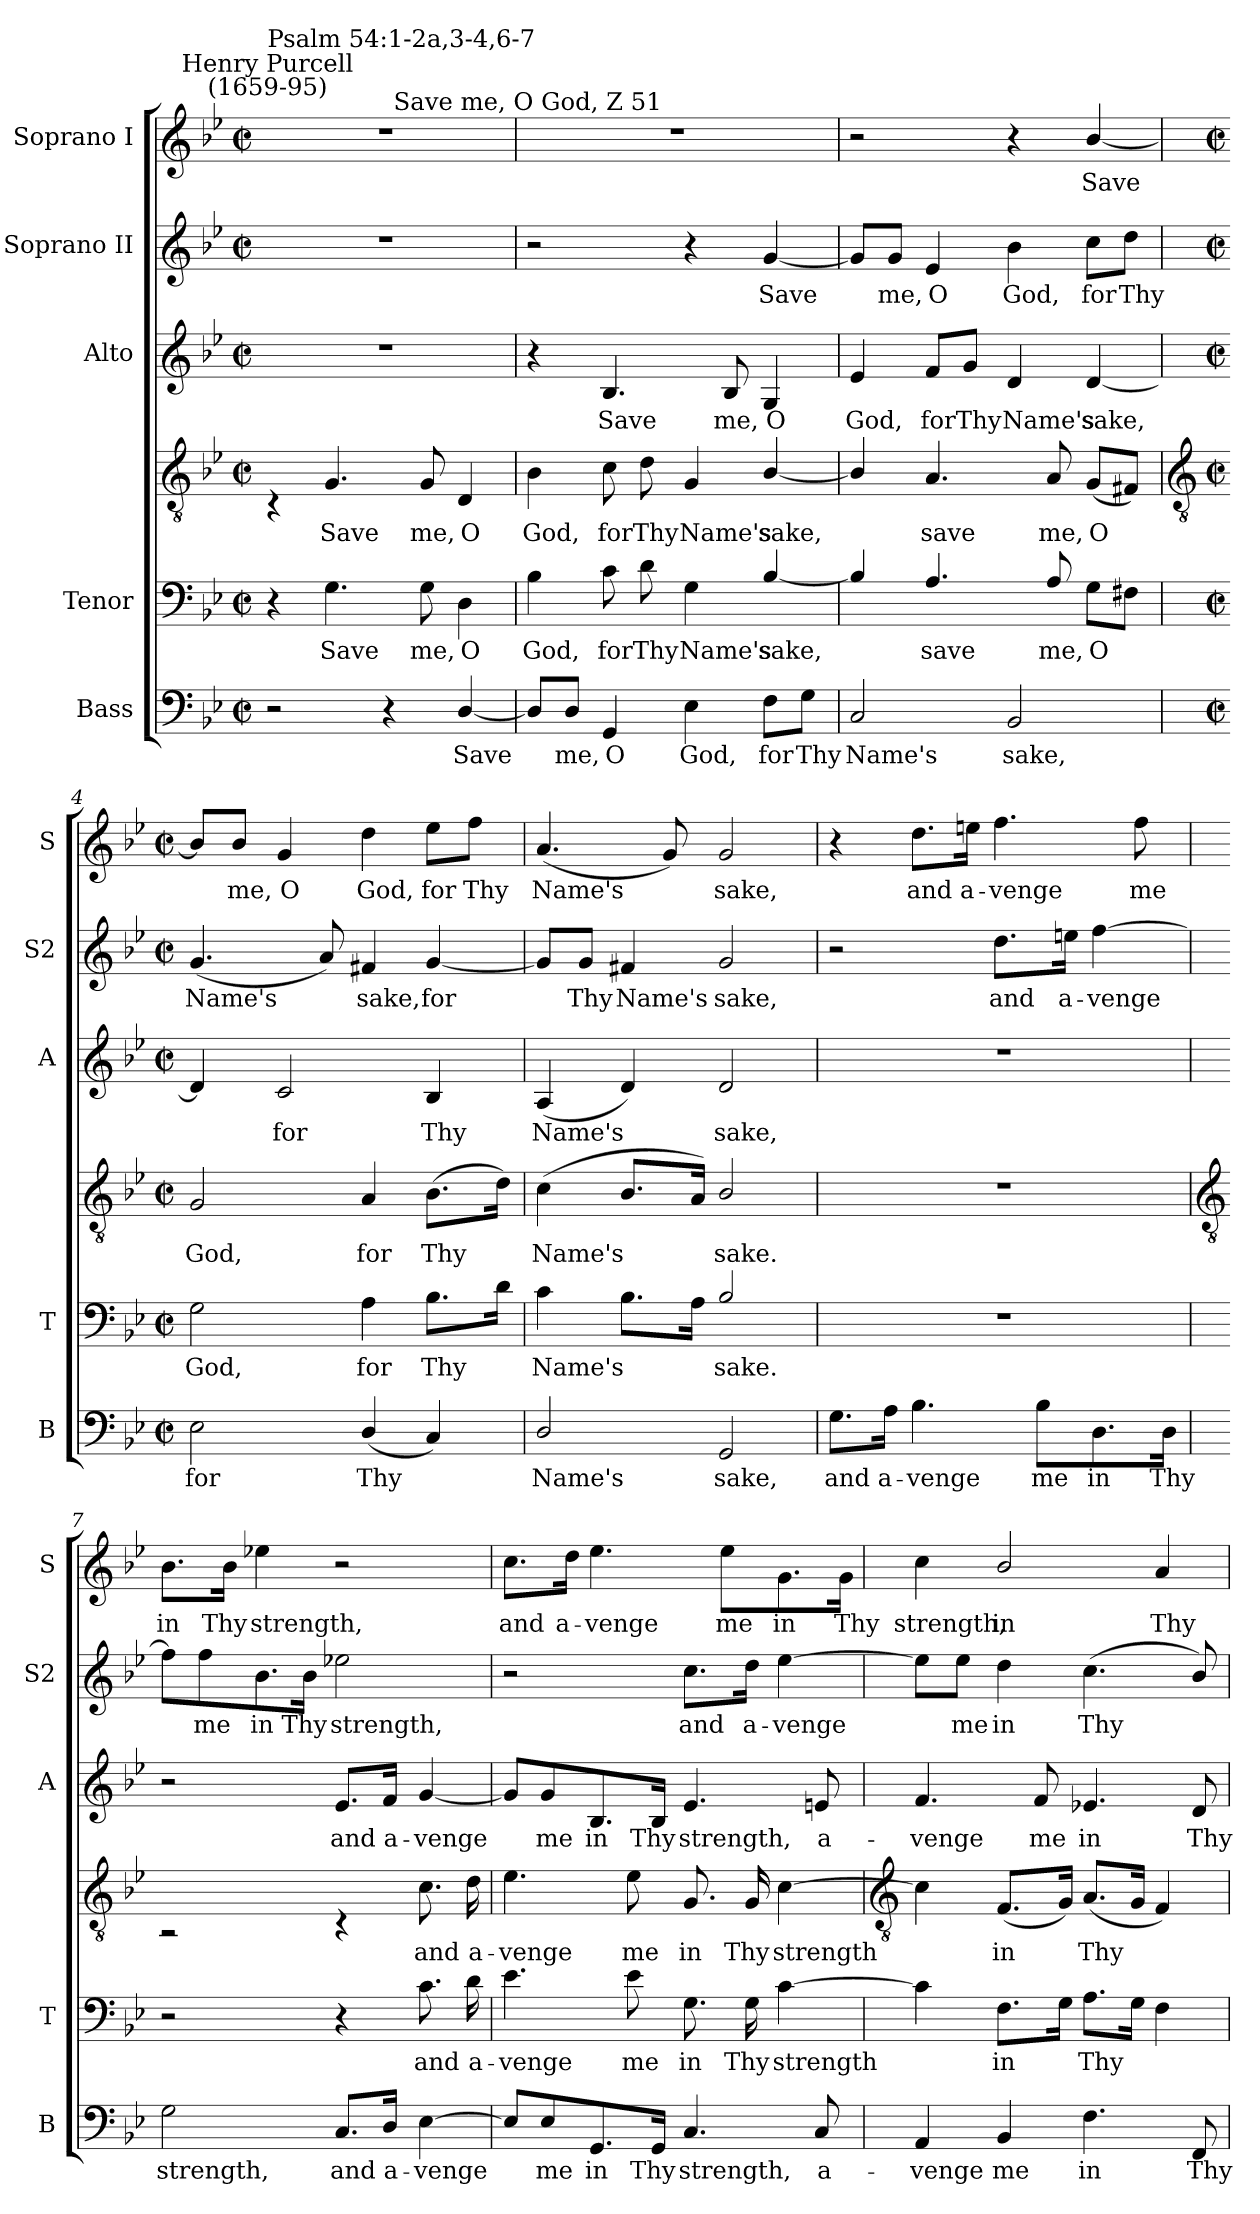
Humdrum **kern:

**kern	**text	**kern	**text	**kern	**text	**kern	**text	**kern	**text	**kern	**text
*part5	*part5	*part4	*part4	*part4	*part4	*part3	*part3	*part2	*part2	*part1	*part1
*staff6	*staff6	*staff5	*staff5	*staff4	*staff4	*staff3	*staff3	*staff2	*staff2	*staff1	*staff1
*I"Bass	*	*I"Tenor	*	*	*	*I"Alto	*	*I"Soprano II	*	*I"Soprano I	*
*I'B	*	*I'T	*	*	*	*I'A	*	*I'S2	*	*I'S	*
*clefF4	*	*	*	*clefGv2	*	*clefG2	*	*clefG2	*	*clefG2	*
*k[b-e-]	*	*k[b-e-]	*	*k[b-e-]	*	*k[b-e-]	*	*k[b-e-]	*	*k[b-e-]	*
*B-:	*	*B-:	*	*B-:	*	*B-:	*	*B-:	*	*B-:	*
*M2/2	*	*M2/2	*	*M2/2	*	*M2/2	*	*M2/2	*	*M2/2	*
*met(c|)	*	*met(c|)	*	*met(c|)	*	*met(c|)	*	*met(c|)	*	*met(c|)	*
=1	=1	=1	=1	=1	=1	=1	=1	=1	=1	=1	=1
!	!	!	!	!	!	!	!	!	!	!LO:TX:a:cj:t=Henry Purcell\n(1659-95)	!
!	!	!	!	!	!	!	!	!	!	!LO:TX:a:t=Psalm 54&colon;1-2a,3-4,6-7	!
2r	.	4r	.	4rBB	.	1r	.	1r	.	1r	.
!	!	!	!LO:LY:b	!	!LO:LY:b	!	!	!	!	!	!
.	.	4.G	Save	4.G	Save	.	.	.	.	.	.
4r	.	.	.	.	.	.	.	.	.	.	.
!	!	!	!LO:LY:b	!	!LO:LY:b	!	!	!	!	!	!
.	.	8G	me,	8G	me,	.	.	.	.	.	.
!	!LO:LY:b	!	!LO:LY:b	!	!LO:LY:b	!	!	!	!	!	!
[4D/	Save	4D	O	4D	O	.	.	.	.	.	.
=2	=2	=2	=2	=2	=2	=2	=2	=2	=2	=2	=2
!	!	!	!	!	!	!	!	!	!	!LO:TX:a:cj:t=Save me, O God, Z 51	!
!	!	!	!LO:LY:b	!	!LO:LY:b	!	!	!	!	!	!
8D/L]	.	4B-	God,	4B-	God,	4r	.	2r	.	1r	.
!	!LO:LY:b	!	!	!	!	!	!	!	!	!	!
8D/J	me,	.	.	.	.	.	.	.	.	.	.
!	!LO:LY:b	!	!LO:LY:b	!	!LO:LY:b	!	!LO:LY:b	!	!	!	!
4GG	O	8c	for	8c	for	4.B-	Save	.	.	.	.
!	!	!	!LO:LY:b	!	!LO:LY:b	!	!	!	!	!	!
.	.	8d	Thy	8d	Thy	.	.	.	.	.	.
!	!LO:LY:b	!	!LO:LY:b	!	!LO:LY:b	!	!	!	!	!	!
4E-	God,	4G	Name's	4G	Name's	.	.	4r	.	.	.
!	!	!	!	!	!	!	!LO:LY:b	!	!	!	!
.	.	.	.	.	.	8B-	me,	.	.	.	.
!	!LO:LY:b	!	!LO:LY:b	!	!LO:LY:b	!	!LO:LY:b	!	!LO:LY:b	!	!
8F\L	for	[4B-/	sake,	[4B-/	sake,	4G	O	[4g	Save	.	.
!	!LO:LY:b	!	!	!	!	!	!	!	!	!	!
8G\J	Thy	.	.	.	.	.	.	.	.	.	.
=3	=3	=3	=3	=3	=3	=3	=3	=3	=3	=3	=3
!	!LO:LY:b	!	!	!	!	!	!LO:LY:b	!	!	!	!
2C/	Name's	4B-/]	.	4B-/]	.	4e-	God,	8g/L]	.	2r	.
!	!	!	!	!	!	!	!	!	!LO:LY:b	!	!
.	.	.	.	.	.	.	.	8g/J	me,	.	.
!	!	!	!LO:LY:b	!	!LO:LY:b	!	!LO:LY:b	!	!LO:LY:b	!	!
.	.	4.A/	save	4.A/	save	8f/L	for	4e-	O	.	.
!	!	!	!	!	!	!	!LO:LY:b	!	!	!	!
.	.	.	.	.	.	8g/J	Thy	.	.	.	.
!	!LO:LY:b	!	!	!	!	!	!LO:LY:b	!	!LO:LY:b	!	!
2BB-	sake,	.	.	.	.	4d	Name's	4b-	God,	4r	.
!	!	!	!LO:LY:b	!	!LO:LY:b	!	!	!	!	!	!
.	.	8A/	me,	8A/	me,	.	.	.	.	.	.
!	!	!	!LO:LY:b	!	!LO:LY:b	!	!LO:LY:b	!	!LO:LY:b	!	!LO:LY:b
.	.	8GL	O	(<8GL	O	[4d	sake,	8cc\L	for	[4b-/	Save
!	!	!	!	!	!	!	!	!	!LO:LY:b	!	!
.	.	8F#XJ	.	8F#XJ)	.	.	.	8dd\J	Thy	.	.
!!LO:LB:g=z
=4	=4	=4	=4	=4	=4	=4	=4	=4	=4	=4	=4
*	*	*	*	*clefGv2	*	*	*	*	*	*	*
*M2/2	*	*M2/2	*	*M2/2	*	*M2/2	*	*M2/2	*	*M2/2	*
*met(c|)	*	*met(c|)	*	*met(c|)	*	*met(c|)	*	*met(c|)	*	*met(c|)	*
!	!LO:LY:b	!	!LO:LY:b	!	!LO:LY:b	!	!	!	!LO:LY:b	!	!
2E-	for	2G	God,	2G	God,	4d]	.	(<4.g	Name's	8b-/L]	.
!	!	!	!	!	!	!	!	!	!	!	!LO:LY:b
.	.	.	.	.	.	.	.	.	.	8b-/J	me,
!	!	!	!	!	!	!	!LO:LY:b	!	!	!	!LO:LY:b
.	.	.	.	.	.	2c	for	.	.	4g	O
.	.	.	.	.	.	.	.	8a)	.	.	.
!	!LO:LY:b	!	!LO:LY:b	!	!LO:LY:b	!	!	!	!LO:LY:b	!	!LO:LY:b
(<4D/	Thy	4A	for	4A	for	.	.	4f#X	sake,	4dd	God,
!	!	!	!LO:LY:b	!	!LO:LY:b	!	!LO:LY:b	!	!LO:LY:b	!	!LO:LY:b
4C)	.	8.B-L	Thy	(>8.B-L	Thy	4B-	Thy	[4g	for	8ee-\L	for
!	!	!	!	!	!	!	!	!	!	!	!LO:LY:b
.	.	.	.	.	.	.	.	.	.	8ff\J	Thy
.	.	16dJ	.	16dJ)	.	.	.	.	.	.	.
=5	=5	=5	=5	=5	=5	=5	=5	=5	=5	=5	=5
!	!LO:LY:b	!	!LO:LY:b	!	!LO:LY:b	!	!LO:LY:b	!	!	!	!LO:LY:b
2D/	Name's	4c	Name's	(<4c	Name's	(<4A	Name's	8g/L]	.	(<4.a/	Name's
!	!	!	!	!	!	!	!	!	!LO:LY:b	!	!
.	.	.	.	.	.	.	.	8g/J	Thy	.	.
!	!	!	!	!	!	!	!	!	!LO:LY:b	!	!
.	.	8.B-L	.	8.B-L	.	4d)	.	4f#X	Name's	.	.
.	.	.	.	.	.	.	.	.	.	8g)	.
.	.	16AJ	.	16AJ)	.	.	.	.	.	.	.
!	!LO:LY:b	!	!LO:LY:b	!	!LO:LY:b	!	!LO:LY:b	!	!LO:LY:b	!	!LO:LY:b
2GG	sake,	2B-/	sake.	2B-/	sake.	2d	sake,	2g	sake,	2g	sake,
=6	=6	=6	=6	=6	=6	=6	=6	=6	=6	=6	=6
!	!LO:LY:b	!	!	!	!	!	!	!	!	!	!
8.G\L	and	1r	.	1r	.	1r	.	2r	.	4r	.
!	!LO:LY:b	!	!	!	!	!	!	!	!	!	!
16A\Jk	a-	.	.	.	.	.	.	.	.	.	.
!	!LO:LY:b	!	!	!	!	!	!	!	!	!	!LO:LY:b
4.B-	-venge	.	.	.	.	.	.	.	.	8.dd\L	and
!	!	!	!	!	!	!	!	!	!	!	!LO:LY:b
.	.	.	.	.	.	.	.	.	.	16een\Jk	a-
!	!	!	!	!	!	!	!	!	!LO:LY:b	!	!LO:LY:b
.	.	.	.	.	.	.	.	8.dd\L	and	4.ff	-venge
!	!LO:LY:b	!	!	!	!	!	!	!	!	!	!
8B-\L	me	.	.	.	.	.	.	.	.	.	.
!	!	!	!	!	!	!	!	!	!LO:LY:b	!	!
.	.	.	.	.	.	.	.	16een\Jk	a-	.	.
!	!LO:LY:b	!	!	!	!	!	!	!	!LO:LY:b	!	!
8.D\	in	.	.	.	.	.	.	[4ff	-venge	.	.
!	!	!	!	!	!	!	!	!	!	!	!LO:LY:b
.	.	.	.	.	.	.	.	.	.	8ff	me
!	!LO:LY:b	!	!	!	!	!	!	!	!	!	!
16D\Jk	Thy	.	.	.	.	.	.	.	.	.	.
!!LO:LB:g=z
=7	=7	=7	=7	=7	=7	=7	=7	=7	=7	=7	=7
*	*	*	*	*clefGv2	*	*	*	*	*	*	*
!	!LO:LY:b	!	!	!	!	!	!	!	!	!	!LO:LY:b
2G	strength,	2r	.	2rBB	.	2r	.	8ff\L]	.	8.b-\L	in
!	!	!	!	!	!	!	!	!	!LO:LY:b	!	!
.	.	.	.	.	.	.	.	8ff\	me	.	.
!	!	!	!	!	!	!	!	!	!	!	!LO:LY:b
.	.	.	.	.	.	.	.	.	.	16b-\Jk	Thy
!	!	!	!	!	!	!	!	!	!LO:LY:b	!	!LO:LY:b
.	.	.	.	.	.	.	.	8.b-\	in	4ee-X	strength,
!	!	!	!	!	!	!	!	!	!LO:LY:b	!	!
.	.	.	.	.	.	.	.	16b-\Jk	Thy	.	.
!	!LO:LY:b	!	!	!	!	!	!LO:LY:b	!	!LO:LY:b	!	!
8.C/L	and	4r	.	4rBB	.	8.e-/L	and	2ee-X	strength,	2r	.
!	!LO:LY:b	!	!	!	!	!	!LO:LY:b	!	!	!	!
16D/Jk	a-	.	.	.	.	16f/Jk	a-	.	.	.	.
!	!LO:LY:b	!	!LO:LY:b	!	!LO:LY:b	!	!LO:LY:b	!	!	!	!
[4E-	-venge	8.c	and	8.c	and	[4g	-venge	.	.	.	.
!	!	!	!LO:LY:b	!	!LO:LY:b	!	!	!	!	!	!
.	.	16d	a-	16d	a-	.	.	.	.	.	.
=8	=8	=8	=8	=8	=8	=8	=8	=8	=8	=8	=8
!	!	!	!LO:LY:b	!	!LO:LY:b	!	!	!	!	!	!LO:LY:b
8E-/L]	.	4.e-	-venge	4.e-	-venge	8g/L]	.	2r	.	8.cc\L	and
!	!LO:LY:b	!	!	!	!	!	!LO:LY:b	!	!	!	!
8E-/	me	.	.	.	.	8g/	me	.	.	.	.
!	!	!	!	!	!	!	!	!	!	!	!LO:LY:b
.	.	.	.	.	.	.	.	.	.	16dd\Jk	a-
!	!LO:LY:b	!	!	!	!	!	!LO:LY:b	!	!	!	!LO:LY:b
8.GG/	in	.	.	.	.	8.B-/	in	.	.	4.ee-	-venge
!	!	!	!LO:LY:b	!	!LO:LY:b	!	!	!	!	!	!
.	.	8e-	me	8e-	me	.	.	.	.	.	.
!	!LO:LY:b	!	!	!	!	!	!LO:LY:b	!	!	!	!
16GG/Jk	Thy	.	.	.	.	16B-/Jk	Thy	.	.	.	.
!	!LO:LY:b	!	!LO:LY:b	!	!LO:LY:b	!	!LO:LY:b	!	!LO:LY:b	!	!
4.C/	strength,	8.G	in	8.G	in	4.e-	strength,	8.cc\L	and	.	.
!	!	!	!	!	!	!	!	!	!	!	!LO:LY:b
.	.	.	.	.	.	.	.	.	.	8ee-\L	me
!	!	!	!LO:LY:b	!	!LO:LY:b	!	!	!	!LO:LY:b	!	!
.	.	16G	Thy	16G	Thy	.	.	16dd\Jk	a-	.	.
!	!	!	!LO:LY:b	!	!LO:LY:b	!	!	!	!LO:LY:b	!	!LO:LY:b
.	.	[4c	strength	[4c	strength	.	.	[4ee-	-venge	8.g\	in
!	!LO:LY:b	!	!	!	!	!	!LO:LY:b	!	!	!	!
8C/	a-	.	.	.	.	8en	a-	.	.	.	.
!	!	!	!	!	!	!	!	!	!	!	!LO:LY:b
.	.	.	.	.	.	.	.	.	.	16g\Jk	Thy
!!LO:LB:g=z
=9	=9	=9	=9	=9	=9	=9	=9	=9	=9	=9	=9
*	*	*	*	*clefGv2	*	*	*	*	*	*	*
!	!LO:LY:b	!	!	!	!	!	!LO:LY:b	!	!	!	!LO:LY:b
4AA	-venge	4c]	.	4c]	.	4.f	-venge	8ee-\L]	.	4cc	strength,
!	!	!	!	!	!	!	!	!	!LO:LY:b	!	!
.	.	.	.	.	.	.	.	8ee-\J	me	.	.
!	!LO:LY:b	!	!LO:LY:b	!	!LO:LY:b	!	!	!	!LO:LY:b	!	!LO:LY:b
4BB-	me	8.FL	in	(<8.FL	in	.	.	4dd	in	2b-/	in
!	!	!	!	!	!	!	!LO:LY:b	!	!	!	!
.	.	.	.	.	.	8f	me	.	.	.	.
.	.	16GJ	.	16GJ)	.	.	.	.	.	.	.
!	!LO:LY:b	!	!LO:LY:b	!	!LO:LY:b	!	!LO:LY:b	!	!LO:LY:b	!	!
4.F	in	8.AL	Thy	(<8.AL	Thy	4.e-X	in	(<4.cc	Thy	.	.
.	.	16GJ	.	16GJ	.	.	.	.	.	.	.
!	!	!	!	!	!	!	!	!	!	!	!LO:LY:b
.	.	4F	.	4F)	.	.	.	.	.	4a	Thy
!	!LO:LY:b	!	!	!	!	!	!LO:LY:b	!	!	!	!
8FF	Thy	.	.	.	.	8d	Thy	8b-/)	.	.	.
=	=	=	=	=	=	=	=	=	=	=	=
*-	*-	*-	*-	*-	*-	*-	*-	*-	*-	*-	*-
